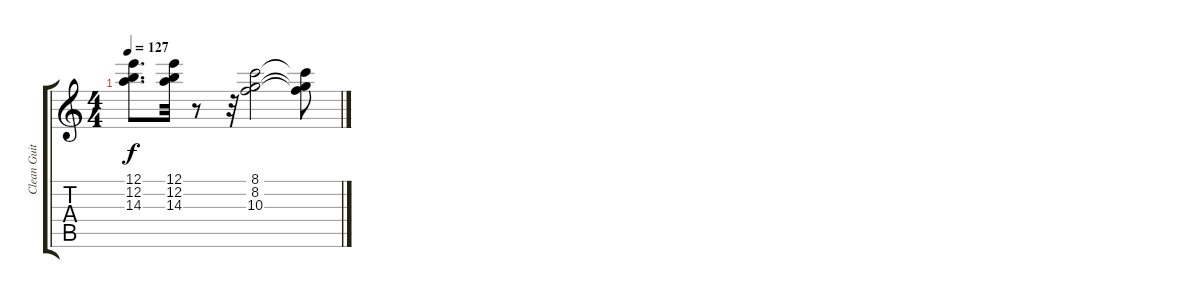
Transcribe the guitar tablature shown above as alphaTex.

\track ("Clean Guitar" "Clean Guit") {instrument electricguitarclean}
\staff {score tabs}
\tuning (E4 B3 G3 D3 A2 E2) {hide}
\ts (4 4)
\tempo 127
\clef g2
\ks c
(12.1 12.2 14.3).8{d dy f volume 0} (12.1 12.2 14.3).32 r.8 r.32 (8.1 8.2 10.3).2 (8.1{t} 8.2{t} 10.3{t}).8
